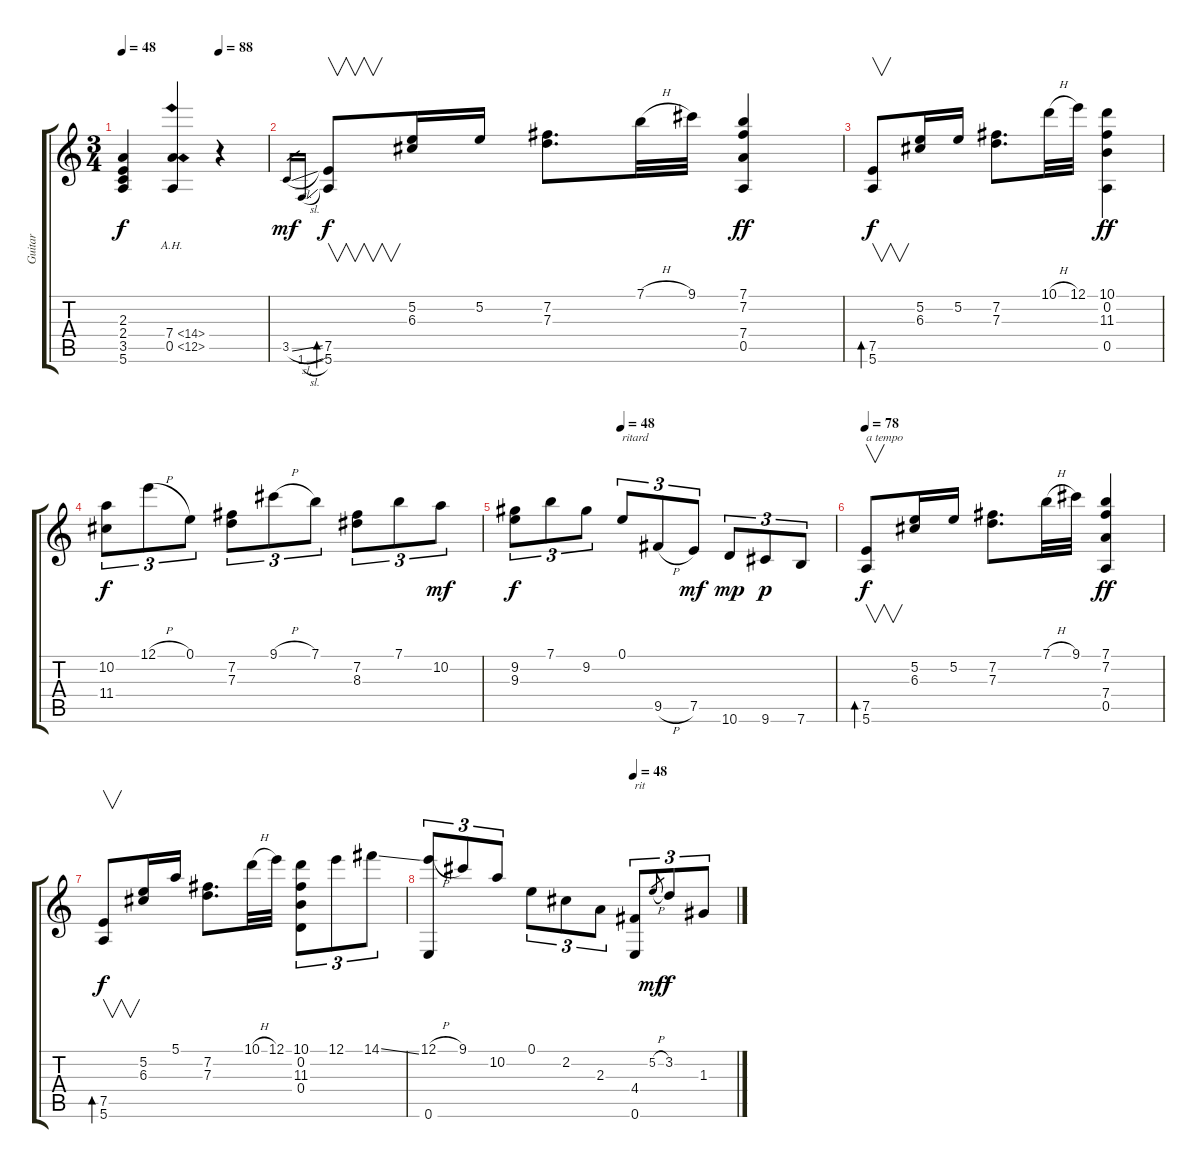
\track ("Guitar" "Guitar") {instrument acousticguitarnylon}
\staff {score tabs}
\tuning (E4 B3 G3 D3 A2 E2) {hide}
\ts (3 4)
\tempo 48
\tempo (88 0.6666666666666666)
\clef g2
\ks c
(2.3 2.4 3.5 5.6).4{dy f} (7.4{ah 7} 0.5{ah 12}).4 r.4 |
3.5{sl}.16{gr dy mf} 1.6{sl}.16{gr} (7.5 5.6).8{v bd 240 dy f} (5.2 6.3).16 5.2.16 (7.2 7.3).8{d} 7.1{h}.32 9.1.32 (7.1 7.2 7.4 0.5).4{dy ff} |
(7.5 5.6).8{v bd 240 dy f} (5.2 6.3).16 5.2.16 (7.2 7.3).8{d} 10.1{h}.32 12.1.32 (10.1 0.2 11.3 0.5).4{dy ff} |
(10.2 11.4).8{tu (3 2) dy f} 12.1{h}.8{tu (3 2)} 0.1.8{tu (3 2)} (7.2 7.3).8{tu (3 2)} 9.1{h}.8{tu (3 2)} 7.1.8{tu (3 2)} (7.2 8.3).8{tu (3 2)} 7.1.8{tu (3 2)} 10.2.8{tu (3 2) dy mf} |
\tempo (48 0.3333333333333333)
(9.2 9.3).8{tu (3 2) dy f} 7.1.8{tu (3 2)} 9.2.8{tu (3 2)} 0.1.8{tu (3 2) txt "ritard"} 9.5{h}.8{tu (3 2)} 7.5.8{tu (3 2) dy mf} 10.6.8{tu (3 2) dy mp} 9.6.8{tu (3 2) dy p} 7.6.8{tu (3 2)} |
\tempo 78
(7.5 5.6).8{v bd 240 txt "a tempo" dy f} (5.2 6.3).16 5.2.16 (7.2 7.3).8{d} 7.1{h}.32 9.1.32 (7.1 7.2 7.4 0.5).4{dy ff} |
(7.5 5.6).8{v bd 240 dy f} (5.2 6.3).16 5.1.16 (7.2 7.3).8{d} 10.1{h}.32 12.1.32 (10.1 0.2 11.3 0.4).8{tu (3 2)} 12.1.8{tu (3 2)} 14.1{ss}.8{tu (3 2)} |
\tempo (48 0.6666666666666666)
(12.1{h} 0.6).8{tu (3 2)} 9.1.8{tu (3 2)} 10.2.8{tu (3 2)} 0.1.8{tu (3 2)} 2.2.8{tu (3 2)} 2.3.8{tu (3 2)} (4.4 0.6).8{tu (3 2) txt "rit"} 5.2{h}.8{gr dy mf} 3.2.8{tu (3 2) dy f} 1.3.8{tu (3 2)}
